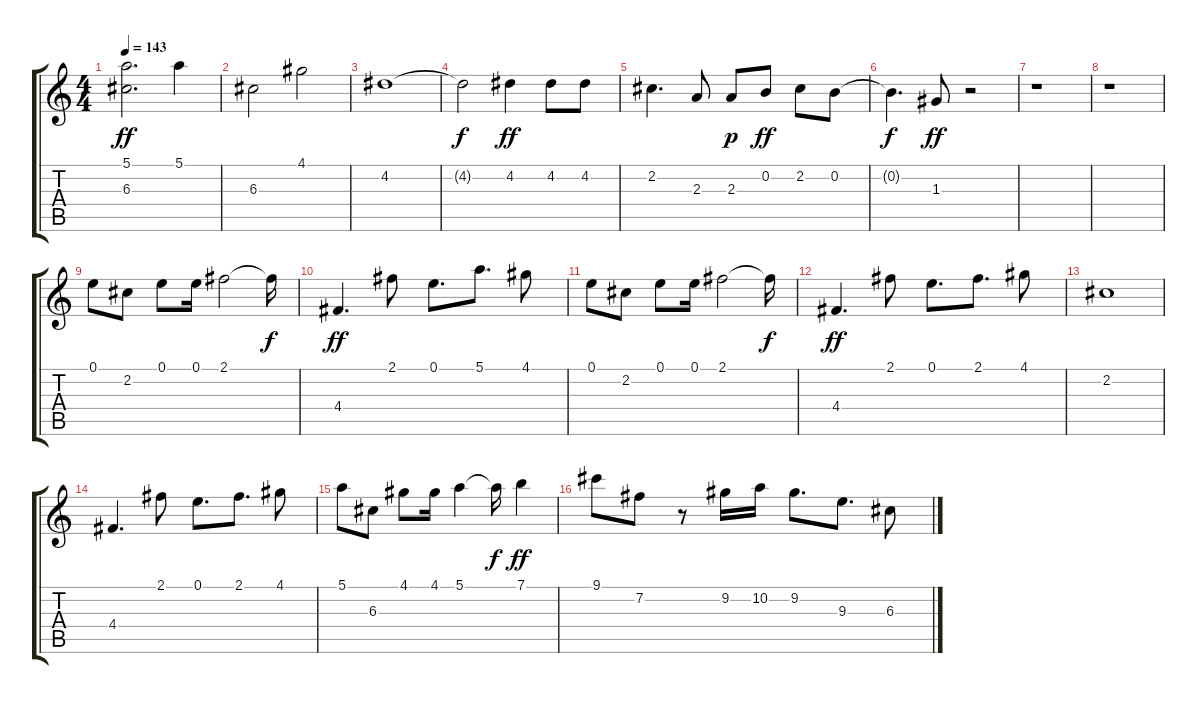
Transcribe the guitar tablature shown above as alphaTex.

\track "" {instrument distortionguitar}
\staff {score tabs}
\tuning (E4 B3 G3 D3 A2 E2) {hide}
\ts (4 4)
\tempo 143
\clef g2
\ks c
(5.1 6.3).2{d dy ff} 5.1.4 |
6.3.2 4.1.2 |
4.2.1 |
4.2{t}.2{dy f} 4.2.4{dy ff} 4.2.8 4.2.8 |
2.2.4{d} 2.3.8 2.3.8{dy p} 0.2.8{dy ff} 2.2.8 0.2.8 |
0.2{t}.4{d dy f} 1.3.8{dy ff} r.2 |
r.1 |
r.1 |
0.1.8 2.2.8 0.1.8 0.1.16 2.1.2 2.1{t}.16{dy f} |
4.4.4{d dy ff} 2.1.8 0.1.8{d} 5.1.8{d} 4.1.8 |
0.1.8 2.2.8 0.1.8 0.1.16 2.1.2 2.1{t}.16{dy f} |
4.4.4{d dy ff} 2.1.8 0.1.8{d} 2.1.8{d} 4.1.8 |
2.2.1 |
4.4.4{d} 2.1.8 0.1.8{d} 2.1.8{d} 4.1.8 |
5.1.8 6.3.8 4.1.8 4.1.16 5.1.4 5.1{t}.16{dy f} 7.1.4{dy ff} |
9.1.8 7.2.8 r.8 9.2.16 10.2.16 9.2.8{d} 9.3.8{d} 6.3.8
